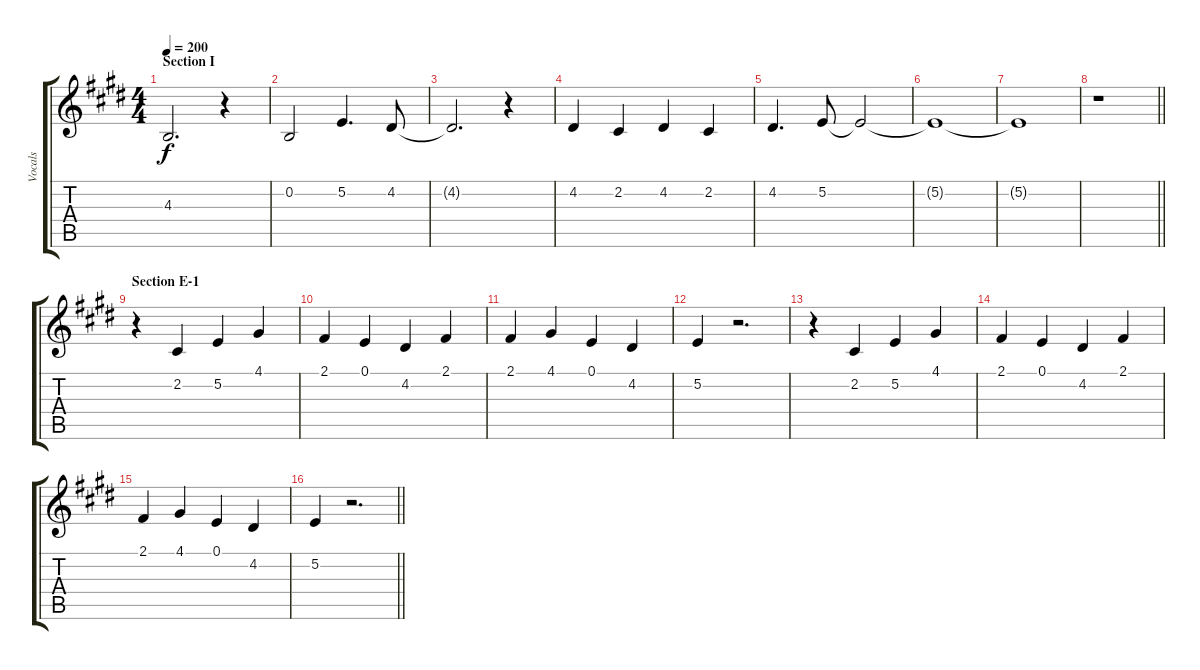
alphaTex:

\track ("Vocals" "Vocals") {instrument tenorsax}
\staff {score tabs}
\tuning (E4 B3 G3 D3 A2 E2) {hide}
\ts (4 4)
\section ("" "Section I")
\tempo 200
\clef g2
\ks e
4.3{t}.2{d dy f} r.4 |
0.2.2 5.2.4{d} 4.2.8 |
4.2{t}.2{d} r.4 |
4.2.4 2.2.4 4.2.4 2.2.4 |
4.2.4{d} 5.2.8 5.2{t}.2 |
5.2{t}.1 |
5.2{t}.1 |
\barLineRight lightlight
r.1 |
\section ("" "Section E-1")
r.4 2.2.4 5.2.4 4.1.4 |
2.1.4 0.1.4 4.2.4 2.1.4 |
2.1.4 4.1.4 0.1.4 4.2.4 |
5.2.4 r.2{d} |
r.4 2.2.4 5.2.4 4.1.4 |
2.1.4 0.1.4 4.2.4 2.1.4 |
2.1.4 4.1.4 0.1.4 4.2.4 |
\barLineRight lightlight
5.2.4 r.2{d}
